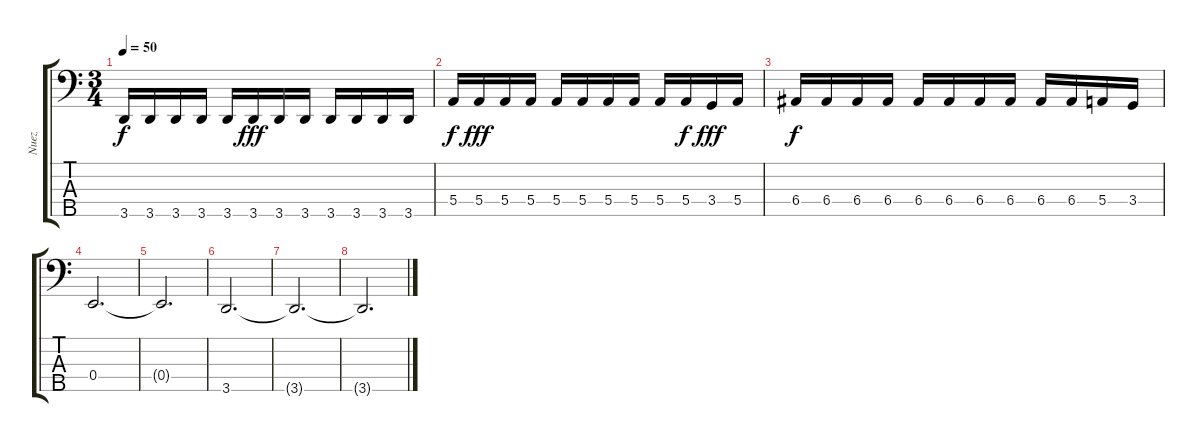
\track ("Nuez" "Nuez") {instrument slapbass2}
\staff {score tabs}
\tuning (G2 D2 A1 E1 B0) {hide}
\ts (3 4)
\tempo 50
\clef f4
\ks c
3.5.16{dy f} 3.5.16 3.5.16 3.5.16 3.5.16 3.5.16{dy fff} 3.5.16 3.5.16 3.5.16 3.5.16 3.5.16 3.5.16 |
5.4.16{dy f} 5.4.16{dy fff} 5.4.16 5.4.16 5.4.16 5.4.16 5.4.16 5.4.16 5.4.16 5.4.16{dy f} 3.4.16{dy fff} 5.4.16 |
6.4.16{dy f} 6.4.16 6.4.16 6.4.16 6.4.16 6.4.16 6.4.16 6.4.16 6.4.16 6.4.16 5.4.16 3.4.16 |
0.4.2{d} |
0.4{t}.2{d} |
3.5.2{d} |
3.5{t}.2{d} |
3.5{t}.2{d}
